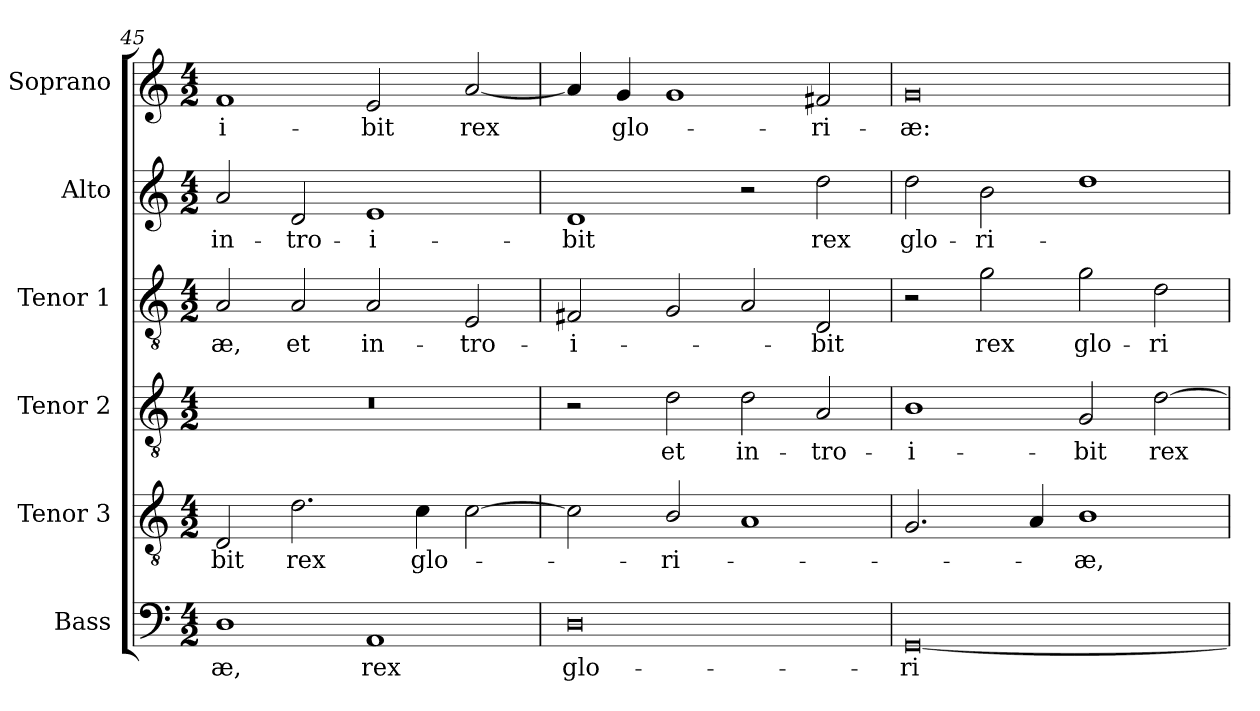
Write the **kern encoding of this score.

**kern	**text	**kern	**text	**kern	**text	**kern	**text	**kern	**text	**kern	**text
*part6	*part6	*part5	*part5	*part4	*part4	*part3	*part3	*part2	*part2	*part1	*part1
*staff6	*staff6	*staff5	*staff5	*staff4	*staff4	*staff3	*staff3	*staff2	*staff2	*staff1	*staff1
*I"Bass	*	*I"Tenor 3	*	*I"Tenor 2	*	*I"Tenor 1	*	*I"Alto	*	*I"Soprano	*
*I'B.	*	*I'T3.	*	*I'T2.	*	*I'T1.	*	*I'A.	*	*I'S.	*
*clefF4	*	*clefGv2	*	*clefGv2	*	*clefGv2	*	*clefG2	*	*clefG2	*
*	*	*ITrd7c12	*	*ITrd7c12	*	*ITrd7c12	*	*	*	*	*
*k[]	*	*k[]	*	*k[]	*	*k[]	*	*k[]	*	*k[]	*
*C:	*	*C:	*	*C:	*	*C:	*	*C:	*	*C:	*
*M4/2	*	*M4/2	*	*M4/2	*	*M4/2	*	*M4/2	*	*M4/2	*
=45	=45	=45	=45	=45	=45	=45	=45	=45	=45	=45	=45
!	!LO:LY:b:color=#000000	!	!	!	!	!	!	!	!	!	!
!	!	!	!LO:LY:b:color=#000000	!LO:N:vis=1	!	!	!	!	!	!	!
!	!	!	!	!	!	!	!LO:LY:b:color=#000000	!	!	!	!
!	!	!	!	!	!	!	!	!	!LO:LY:b:color=#000000	!	!
!	!	!	!	!	!	!	!	!	!	!	!LO:LY:b:color=#000000
1Di	-æ,	2DDi/	-bit	0r	.	2AAi/	-æ,	2ai/	in-	1fi	-i-
!	!	!	!LO:LY:b:color=#000000	!	!	!	!	!	!	!	!
!	!	!	!	!	!	!	!LO:LY:b:color=#000000	!	!	!	!
!	!	!	!	!	!	!	!	!	!LO:LY:b:color=#000000	!	!
.	.	2.Di\	rex	.	.	2AAi/	et	2di/	-tro-	.	.
!	!LO:LY:b:color=#000000	!	!	!	!	!	!	!	!	!	!
!	!	!	!	!	!	!	!LO:LY:b:color=#000000	!	!	!	!
!	!	!	!	!	!	!	!	!	!LO:LY:b:color=#000000	!	!
!	!	!	!	!	!	!	!	!	!	!	!LO:LY:b:color=#000000
1AAi	rex	.	.	.	.	2AAi/	in-	1ei	-i-	2ei/	-bit
!	!	!	!LO:LY:b:color=#000000	!	!	!	!	!	!	!	!
.	.	4Ci\	glo-	.	.	.	.	.	.	.	.
!	!	!	!	!	!	!	!LO:LY:b:color=#000000	!	!	!	!
!	!	!	!	!	!	!	!	!	!	!	!LO:LY:b:color=#000000
.	.	[2Ci\	.	.	.	2EEi/	-tro-	.	.	[2ai/	rex
=46	=46	=46	=46	=46	=46	=46	=46	=46	=46	=46	=46
!	!LO:LY:b:color=#000000	!	!	!	!	!	!	!	!	!	!
!	!	!	!	!	!	!	!LO:LY:b:color=#000000	!	!	!	!
!	!	!	!	!	!	!	!	!	!LO:LY:b:color=#000000	!	!
0Di	glo-	2Ci\]	.	2r	.	2FF#Xi/	-i-	1di	-bit	4ai/]	.
!	!	!	!	!	!	!	!	!	!	!	!LO:LY:b:color=#000000
.	.	.	.	.	.	.	.	.	.	4gi/	glo-
!	!	!	!LO:LY:b:color=#000000	!	!	!	!	!	!	!	!
!	!	!	!	!	!LO:LY:b:color=#000000	!	!	!	!	!	!
.	.	2BBi/	-ri-	2Di\	et	2GGi/	.	.	.	1gi	.
!	!	!	!	!	!LO:LY:b:color=#000000	!	!	!	!	!	!
.	.	1AAi	.	2Di\	in-	2AAi/	.	2r	.	.	.
!	!	!	!	!	!LO:LY:b:color=#000000	!	!	!	!	!	!
!	!	!	!	!	!	!	!LO:LY:b:color=#000000	!	!	!	!
!	!	!	!	!	!	!	!	!	!LO:LY:b:color=#000000	!	!
!	!	!	!	!	!	!	!	!	!	!	!LO:LY:b:color=#000000
.	.	.	.	2AAi/	-tro-	2DDi/	-bit	2ddi\	rex	2f#Xi/	-ri-
=47	=47	=47	=47	=47	=47	=47	=47	=47	=47	=47	=47
!	!LO:LY:b:color=#000000	!	!	!	!	!	!	!	!	!	!
!	!	!	!	!	!LO:LY:b:color=#000000	!	!	!	!	!	!
!	!	!	!	!	!	!	!	!	!LO:LY:b:color=#000000	!	!
!	!	!	!	!	!	!	!	!	!	!	!LO:LY:b:color=#000000
[0GGi	-ri-	2.GGi/	.	1BBi	-i-	2r	.	2ddi\	glo-	0gi	-æ:
!	!	!	!	!	!	!	!LO:LY:b:color=#000000	!	!	!	!
!	!	!	!	!	!	!	!	!	!LO:LY:b:color=#000000	!	!
.	.	.	.	.	.	2Gi\	rex	2bi\	-ri-	.	.
.	.	4AAi/	.	.	.	.	.	.	.	.	.
!	!	!	!LO:LY:b:color=#000000	!	!	!	!	!	!	!	!
!	!	!	!	!	!LO:LY:b:color=#000000	!	!	!	!	!	!
!	!	!	!	!	!	!	!LO:LY:b:color=#000000	!	!	!	!
.	.	1BBi	-æ,	2GGi/	-bit	2Gi\	glo-	1ddi	.	.	.
!	!	!	!	!	!LO:LY:b:color=#000000	!	!	!	!	!	!
!	!	!	!	!	!	!	!LO:LY:b:color=#000000	!	!	!	!
.	.	.	.	[2Di\	rex	2Di\	-ri-	.	.	.	.
=	=	=	=	=	=	=	=	=	=	=	=
*-	*-	*-	*-	*-	*-	*-	*-	*-	*-	*-	*-
